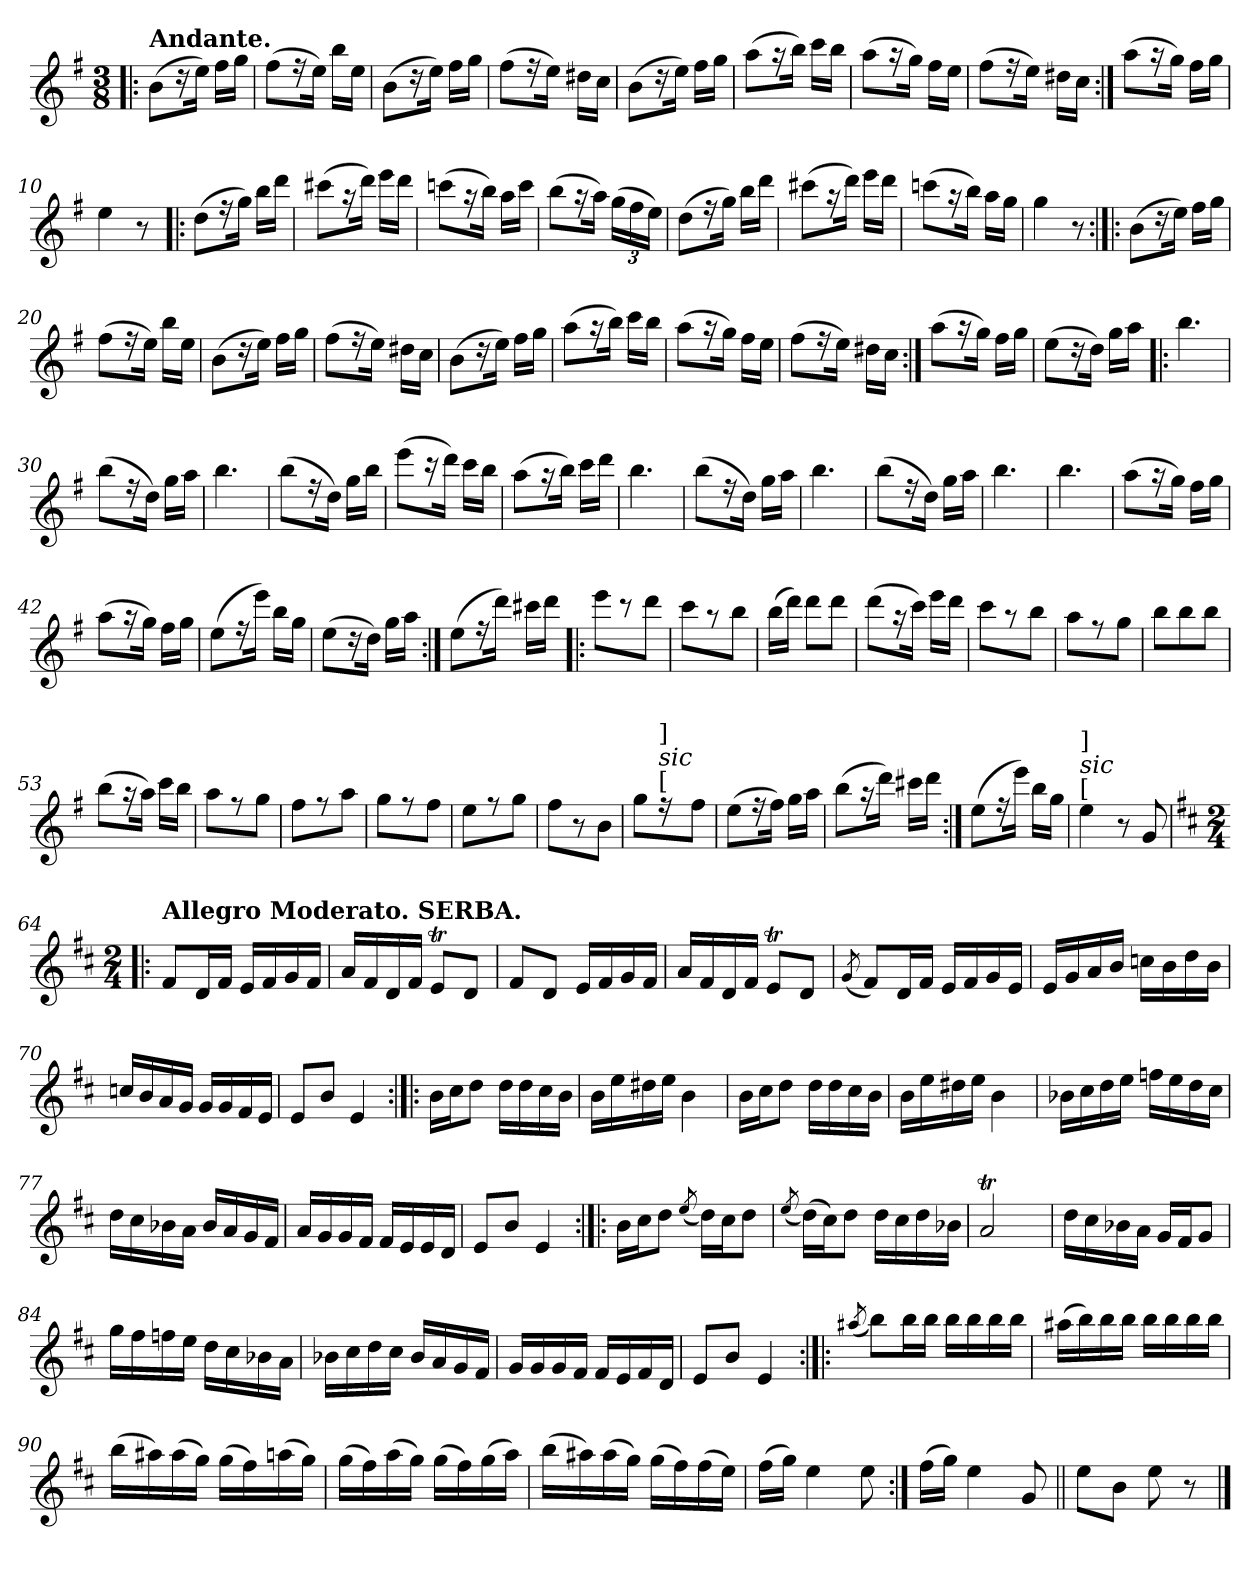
**kern
*part1
*staff1
*clefG2
*k[f#]
*e:
*M3/8
=1!|:
!LO:TX:a:B:t=Andante.
(>8b\L
16r
16ee\Jk)
16ff#\LL
16gg\JJ
=2
(>8ff#\L
16r
16ee\Jk)
16bb\LL
16ee\JJ
=3
(>8b\L
16r
16ee\Jk)
16ff#\LL
16gg\JJ
=4
(>8ff#\L
16r
16ee\Jk)
16dd#X\LL
16cc\JJ
!!LO:LB:g=z
=5
(>8b\L
16r
16ee\Jk)
16ff#\LL
16gg\JJ
=6
(>8aa\L
16r
16bb\Jk)
16ccc\LL
16bb\JJ
=7
(>8aa\L
16r
16gg\Jk)
16ff#\LL
16ee\JJ
=8
(>8ff#\L
16r
16ee\Jk)
16dd#X\LL
16cc\JJ
!!LO:LB:g=z
=9:|!
(>8aa\L
16r
16gg\Jk)
16ff#\LL
16gg\JJ
=10
4ee\
8r
=11!|:
(>8dd\L
16r
16gg\Jk)
16bb\LL
16ddd\JJ
=12
(>8ccc#X\L
16r
16ddd\Jk)
16eee\LL
16ddd\JJ
=13
(>8cccn\L
16r
16bb\Jk)
16aa\LL
16ccc\JJ
!!LO:LB:g=z
=14
(>8bb\L
16r
16aa\Jk)
*Xbrackettup
(>24gg\LL
24ff#\
24ee\JJ)
=15
(>8dd\L
16r
16gg\Jk)
16bb\LL
16ddd\JJ
=16
(>8ccc#X\L
16r
16ddd\Jk)
16eee\LL
16ddd\JJ
=17
(>8cccn\L
16r
16bb\Jk)
16aa\LL
16gg\JJ
=18
4gg\
8r
!!LO:LB:g=z
=19:|!|:
(>8b\L
16r
16ee\Jk)
16ff#\LL
16gg\JJ
=20
(>8ff#\L
16r
16ee\Jk)
16bb\LL
16ee\JJ
=21
(>8b\L
16r
16ee\Jk)
16ff#\LL
16gg\JJ
=22
(>8ff#\L
16r
16ee\Jk)
16dd#X\LL
16cc\JJ
=23
(>8b\L
16r
16ee\Jk)
16ff#\LL
16gg\JJ
!!LO:LB:g=z
=24
(>8aa\L
16r
16bb\Jk)
16ccc\LL
16bb\JJ
=25
(>8aa\L
16r
16gg\Jk)
16ff#\LL
16ee\JJ
=26
(>8ff#\L
16r
16ee\Jk)
16dd#X\LL
16cc\JJ
=27:|!
(>8aa\L
16r
16gg\Jk)
16ff#\LL
16gg\JJ
=28
(>8ee\L
16r
16dd\Jk)
16gg\LL
16aa\JJ
!!LO:LB:g=z
=29!|:
4.bb\
=30
(>8bb\L
16r
16dd\Jk)
16gg\LL
16aa\JJ
=31
4.bb\
=32
(>8bb\L
16r
16dd\Jk)
16gg\LL
16bb\JJ
=33
(>8eee\L
16r
16ddd\Jk)
16ccc\LL
16bb\JJ
=34
(>8aa\L
16r
16bb\Jk)
16ccc\LL
16ddd\JJ
!!LO:LB:g=z
=35
4.bb\
=36
(>8bb\L
16r
16dd\Jk)
16gg\LL
16aa\JJ
=37
4.bb\
=38
(>8bb\L
16r
16dd\Jk)
16gg\LL
16aa\JJ
=39
4.bb\
=40
4.bb\
=41
(>8aa\L
16r
16gg\Jk)
16ff#\LL
16gg\JJ
!!LO:LB:g=z
=42
(>8aa\L
16r
16gg\Jk)
16ff#\LL
16gg\JJ
=43
(>8ee\L
16r
16eee\Jk)
16bb\LL
16gg\JJ
=44
(>8ee\L
16r
16dd\Jk)
16gg\LL
16aa\JJ
=45:|!
(>8ee\L
16r
16ddd\Jk)
16ccc#X\LL
16ddd\JJ
!!LO:LB:g=z
=46!|:
8eee\L
8r
8ddd\J
=47
8ccc\L
8r
8bb\J
=48
(>16bb\LL
16ddd\JJ)
8ddd\L
8ddd\J
=49
(>8ddd\L
16r
16ccc\Jk)
16eee\LL
16ddd\JJ
=50
8ccc\L
8r
8bb\J
=51
8aa\L
8r
8gg\J
!!LO:PB:g=z
=52
8bb\L
8bb\
8bb\J
=53
(>8bb\L
16r
16aa\Jk)
16ccc\LL
16bb\JJ
=54
8aa\L
8r
8gg\J
=55
8ff#\L
8r
8aa\J
=56
8gg\L
8r
8ff#\J
=57
8ee\L
8r
8gg\J
!!LO:LB:g=z
=58
8ff#\L
8r
8b\J
=59
8gg\L
!LO:TX:a:t=[
!LO:TX:a:i:t=sic
!LO:TX:a:t=]
16r
16ryy
8ff#\J
=60
(>8ee\L
16r
16ff#\Jk)
16gg\LL
16aa\JJ
=61
(>8bb\L
16r
16ddd\Jk)
16ccc#X\LL
16ddd\JJ
=62:|!
(>8ee\L
16r
16eee\Jk)
16bb\LL
16gg\JJ
=63
!LO:TX:a:t=[
!LO:TX:a:i:t=sic
!LO:TX:a:t=]
4ee\
8r
8g/
!!LO:LB:g=z
=64!|:
*k[f#c#]
*D:
*M2/4
!LO:TX:a:B:t=Allegro Moderato. SERBA.
8f#/L
16d/L
16f#/JJ
16e/LL
16f#/
16g/
16f#/JJ
=65
16a/LL
16f#/
16d/
16f#/JJ
8eT/L
8d/J
=66
8f#/L
8d/J
16e/LL
16f#/
16g/
16f#/JJ
!!LO:LB:g=z
=67
16a/LL
16f#/
16d/
16f#/JJ
8eT/L
8d/J
=68
(<8qg/
8f#/L)
16d/L
16f#/JJ
16e/LL
16f#/
16g/
16e/JJ
=69
16e/LL
16g/
16a/
16b/JJ
16ccn\LL
16b\
16dd\
16b\JJ
!!LO:LB:g=z
=70
16ccn/LL
16b/
16a/
16g/JJ
16g/LL
16g/
16f#/
16e/JJ
=71
8e/L
8b/J
4e/
=72:|!|:
16b\LL
16cc#\J
8dd\J
16dd\LL
16dd\
16cc#\
16b\JJ
=73
16b\LL
16ee\
16dd#X\
16ee\JJ
4b\
!!LO:LB:g=z
=74
16b\LL
16cc#\J
8dd\J
16dd\LL
16dd\
16cc#\
16b\JJ
=75
16b\LL
16ee\
16dd#X\
16ee\JJ
4b\
=76
16b-X\LL
16cc#\
16dd\
16ee\JJ
16ffn\LL
16ee\
16dd\
16cc#\JJ
!!LO:LB:g=z
=77
16dd\LL
16cc#\
16b-X\
16a\JJ
16b-/LL
16a/
16g/
16f#/JJ
=78
16a/LL
16g/
16g/
16f#/JJ
16f#/LL
16e/
16e/
16d/JJ
=79
8e/L
8b/J
4e/
=80:|!|:
16b\LL
16cc#\J
8dd\J
(<8qee/
16dd\LL)
16cc#\J
8dd\J
!!LO:LB:g=z
=81
(<8qee/
(>16dd\LL)
16cc#\J)
8dd\J
16dd\LL
16cc#\
16dd\
16b-X\JJ
=82
2aT/
=83
16dd\LL
16cc#\
16b-X\
16a\JJ
16g/LL
16f#/J
8g/J
=84
16gg\LL
16ff#\
16ffn\
16ee\JJ
16dd\LL
16cc#\
16b-X\
16a\JJ
!!LO:LB:g=z
=85
16b-X\LL
16cc#\
16dd\
16cc#\JJ
16b-/LL
16a/
16g/
16f#/JJ
=86
16g/LL
16g/
16g/
16f#/JJ
16f#/LL
16e/
16f#/
16d/JJ
=87
8e/L
8b/J
4e/
=88:|!|:
(<8qaa#X/
8bb\L)
16bb\L
16bb\JJ
16bb\LL
16bb\
16bb\
16bb\JJ
!!LO:LB:g=z
=89
(>16aa#X\LL
16bb\)
16bb\
16bb\JJ
16bb\LL
16bb\
16bb\
16bb\JJ
=90
(>16bb\LL
16aa#X\)
(>16aa#\
16gg\JJ)
(>16gg\LL
16ff#\)
(>16aan\
16gg\JJ)
=91
(>16gg\LL
16ff#\)
(>16aa\
16gg\JJ)
(>16gg\LL
16ff#\)
(>16gg\
16aa\JJ)
!!LO:LB:g=z
=92
(>16bb\LL
16aa#X\)
(>16aa#\
16gg\JJ)
(>16gg\LL
16ff#\)
(>16ff#\
16ee\JJ)
=93
(>16ff#\LL
16gg\JJ)
4ee\
8ee\
=94:|!
(>16ff#\LL
16gg\JJ)
4ee\
8g/
=95||
8ee\L
8b\J
8ee\
8r
==
*-
